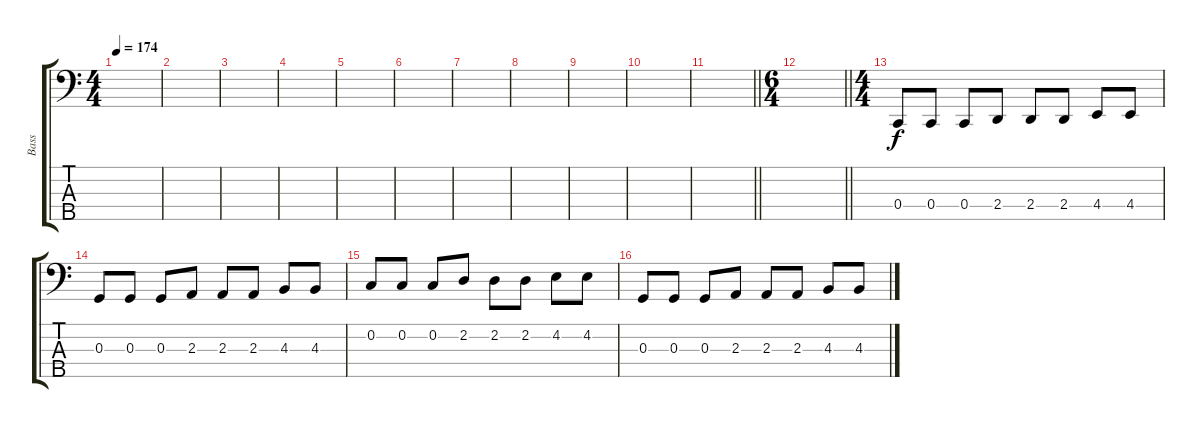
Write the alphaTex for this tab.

\track ("Bass" "Bass") {instrument electricbasspick}
\staff {score tabs}
\tuning (G2 C2 G1 C1 G0) {hide}
\ts (4 4)
\tempo 174
\clef f4
\ks c
|
|
|
|
|
|
|
|
|
|
\barLineRight lightlight
|
\ts (6 4)
\barLineRight lightlight
|
\ts (4 4)
0.4.8 0.4.8 0.4.8 2.4.8 2.4.8 2.4.8 4.4.8 4.4.8 |
0.3.8 0.3.8 0.3.8 2.3.8 2.3.8 2.3.8 4.3.8 4.3.8 |
0.2.8 0.2.8 0.2.8 2.2.8 2.2.8 2.2.8 4.2.8 4.2.8 |
0.3.8 0.3.8 0.3.8 2.3.8 2.3.8 2.3.8 4.3.8 4.3.8
